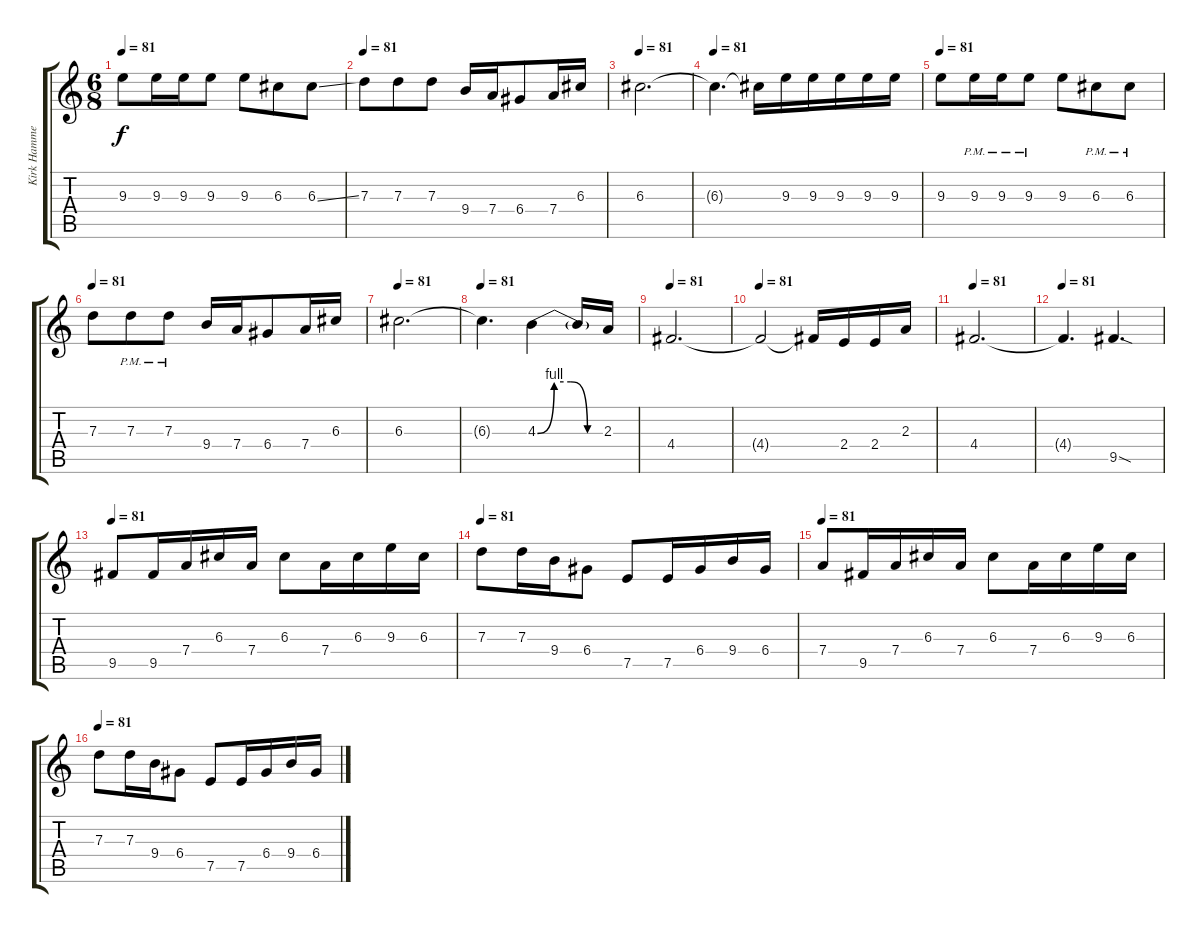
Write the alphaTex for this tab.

\track ("Kirk Hammet" "Kirk Hamme") {instrument distortionguitar}
\staff {score tabs}
\tuning (E4 B3 G3 D3 A2 E2) {hide}
\ts (6 8)
\tempo 81
\clef g2
\ks c
9.3.8{dy f} 9.3.16 9.3.16 9.3.8 9.3.8 6.3.8 6.3{ss}.8 |
\tempo 81
7.3.8 7.3.8 7.3.8 9.4.16 7.4.16 6.4.8 7.4.16 6.3.16 |
\tempo 81
6.3.2{d} |
\tempo 81
6.3{t}.4{d} 6.3{t}.16 9.3.16 9.3.16 9.3.16 9.3.16 9.3.16 |
\tempo 81
9.3.8 9.3{pm}.16 9.3{pm}.16 9.3{pm}.8 9.3.8 6.3{pm}.8 6.3{pm}.8 |
\tempo 81
7.3.8 7.3{pm}.8 7.3{pm}.8 9.4.16 7.4.16 6.4.8 7.4.16 6.3.16 |
\tempo 81
6.3.2{d} |
\tempo 81
6.3{t}.4{d} 4.3{be (custom 0 0 15 4 30 4 45 0 60 0)}.4 4.3{t}.16 2.3.16 |
\tempo 81
4.4.2{d} |
\tempo 81
4.4{t}.2 4.4{t}.16 2.4.16 2.4.16 2.3.16 |
\tempo 81
4.4.2{d} |
\tempo 81
4.4{t}.4{d} 9.5{sod}.4{d} |
\tempo 81
9.5.8 9.5.16 7.4.16 6.3.16 7.4.16 6.3.8 7.4.16 6.3.16 9.3.16 6.3.16 |
\tempo 81
7.3.8 7.3.16 9.4.16 6.4.8 7.5.8 7.5.16 6.4.16 9.4.16 6.4.16 |
\tempo 81
7.4.8 9.5.16 7.4.16 6.3.16 7.4.16 6.3.8 7.4.16 6.3.16 9.3.16 6.3.16 |
\tempo 81
7.3.8 7.3.16 9.4.16 6.4.8 7.5.8 7.5.16 6.4.16 9.4.16 6.4.16
